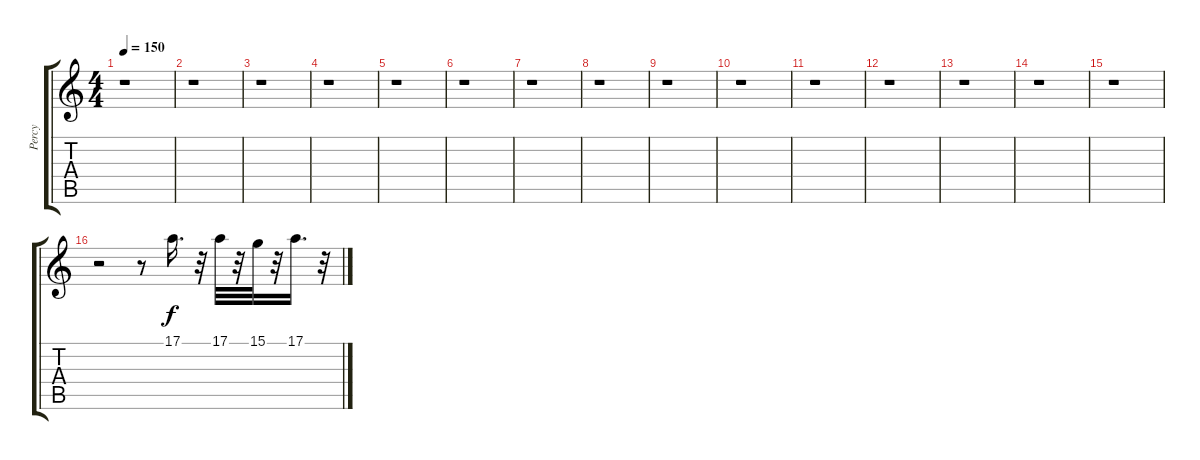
\track ("Percy" "Percy") {instrument fx8scifi}
\staff {score tabs}
\tuning (E4 B3 G3 D3 A2 E2) {hide}
\ts (4 4)
\tempo 150
\clef g2
\ks c
r.1{dy f} |
r.1 |
r.1 |
r.1 |
r.1 |
r.1 |
r.1 |
r.1 |
r.1 |
r.1 |
r.1 |
r.1 |
r.1 |
r.1 |
r.1 |
r.2 r.8 17.1.16{d} r.32 17.1.32 r.32 15.1.32 r.32 17.1.16{d} r.32
